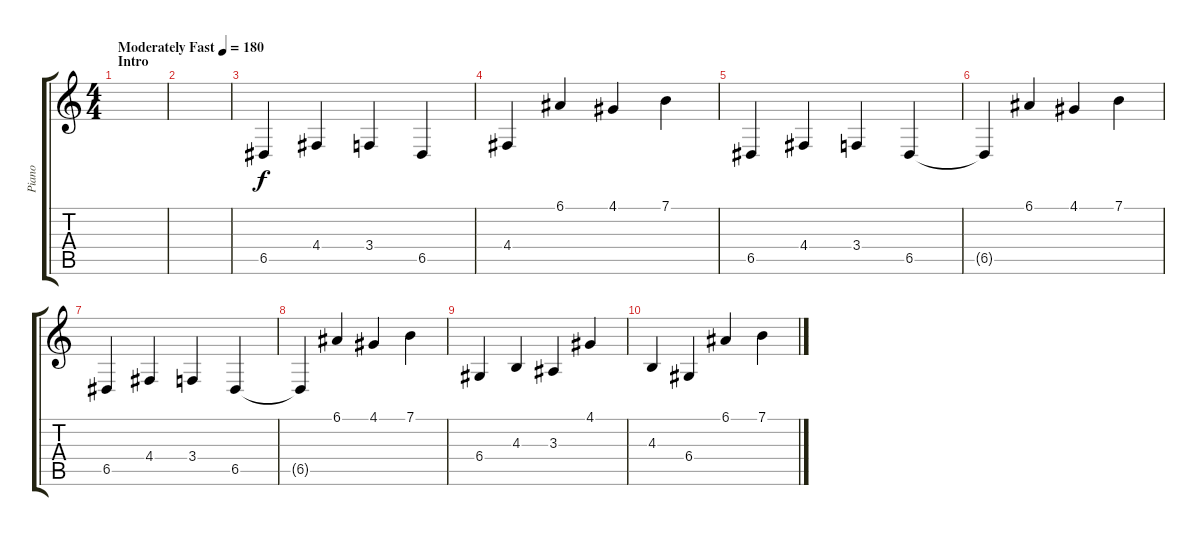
\track ("Piano" "Piano") {instrument electricgrandpiano}
\staff {score tabs}
\tuning (E4 B3 G3 D3 A2 E2) {hide}
\ts (4 4)
\section ("" "Intro")
\tempo (180 "Moderately Fast")
\clef g2
\ks c
|
|
6.5.4{volume 16} 4.4.4 3.4.4 6.5.4 |
4.4.4 6.1.4 4.1.4 7.1.4 |
6.5.4 4.4.4 3.4.4 6.5.4 |
6.5{t}.4 6.1.4 4.1.4 7.1.4 |
6.5.4 4.4.4 3.4.4 6.5.4 |
6.5{t}.4 6.1.4 4.1.4 7.1.4 |
6.4.4 4.3.4 3.3.4 4.1.4 |
4.3.4 6.4.4 6.1.4 7.1.4
